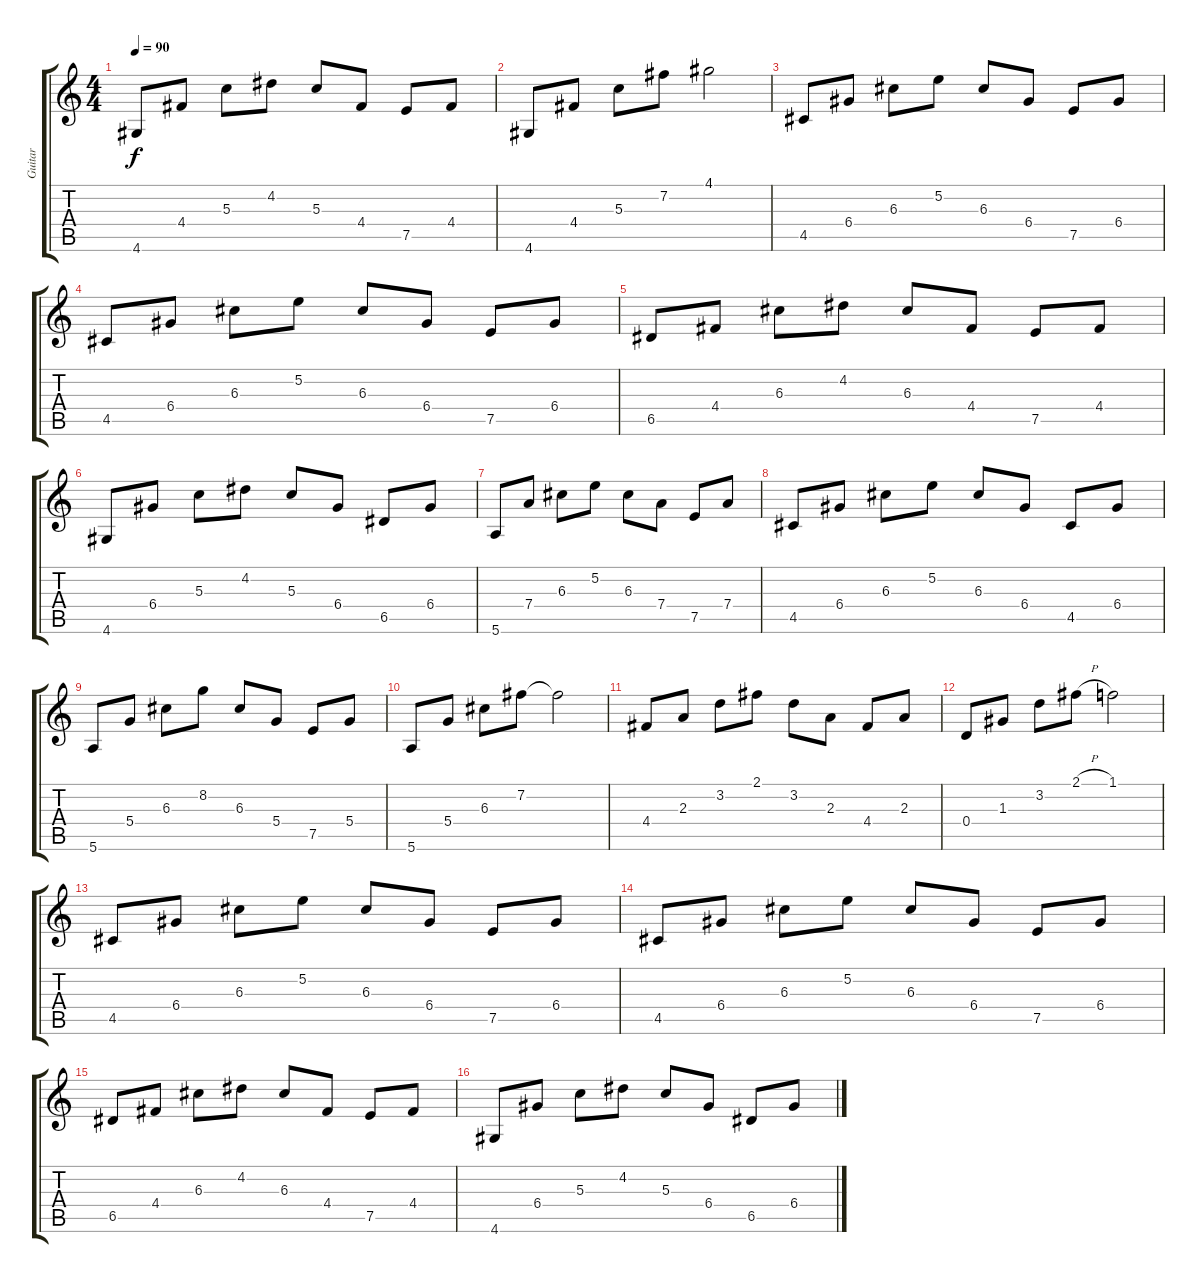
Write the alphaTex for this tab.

\track ("Guitar" "Guitar") {instrument electricguitarjazz}
\staff {score tabs}
\tuning (E4 B3 G3 D3 A2 E2) {hide}
\ts (4 4)
\tempo 90
\clef g2
\ks c
4.6.8{dy f} 4.4.8 5.3.8 4.2.8 5.3.8 4.4.8 7.5.8 4.4.8 |
4.6.8 4.4.8 5.3.8 7.2.8 4.1.2 |
4.5.8 6.4.8 6.3.8 5.2.8 6.3.8 6.4.8 7.5.8 6.4.8 |
4.5.8 6.4.8 6.3.8 5.2.8 6.3.8 6.4.8 7.5.8 6.4.8 |
6.5.8 4.4.8 6.3.8 4.2.8 6.3.8 4.4.8 7.5.8 4.4.8 |
4.6.8 6.4.8 5.3.8 4.2.8 5.3.8 6.4.8 6.5.8 6.4.8 |
5.6.8 7.4.8 6.3.8 5.2.8 6.3.8 7.4.8 7.5.8 7.4.8 |
4.5.8 6.4.8 6.3.8 5.2.8 6.3.8 6.4.8 4.5.8 6.4.8 |
5.6.8 5.4.8 6.3.8 8.2.8 6.3.8 5.4.8 7.5.8 5.4.8 |
5.6.8 5.4.8 6.3.8 7.2.8 7.2{t}.2 |
4.4.8 2.3.8 3.2.8 2.1.8 3.2.8 2.3.8 4.4.8 2.3.8 |
0.4.8 1.3.8 3.2.8 2.1{h}.8 1.1.2 |
4.5.8 6.4.8 6.3.8 5.2.8 6.3.8 6.4.8 7.5.8 6.4.8 |
4.5.8 6.4.8 6.3.8 5.2.8 6.3.8 6.4.8 7.5.8 6.4.8 |
6.5.8 4.4.8 6.3.8 4.2.8 6.3.8 4.4.8 7.5.8 4.4.8 |
4.6.8 6.4.8 5.3.8 4.2.8 5.3.8 6.4.8 6.5.8 6.4.8
